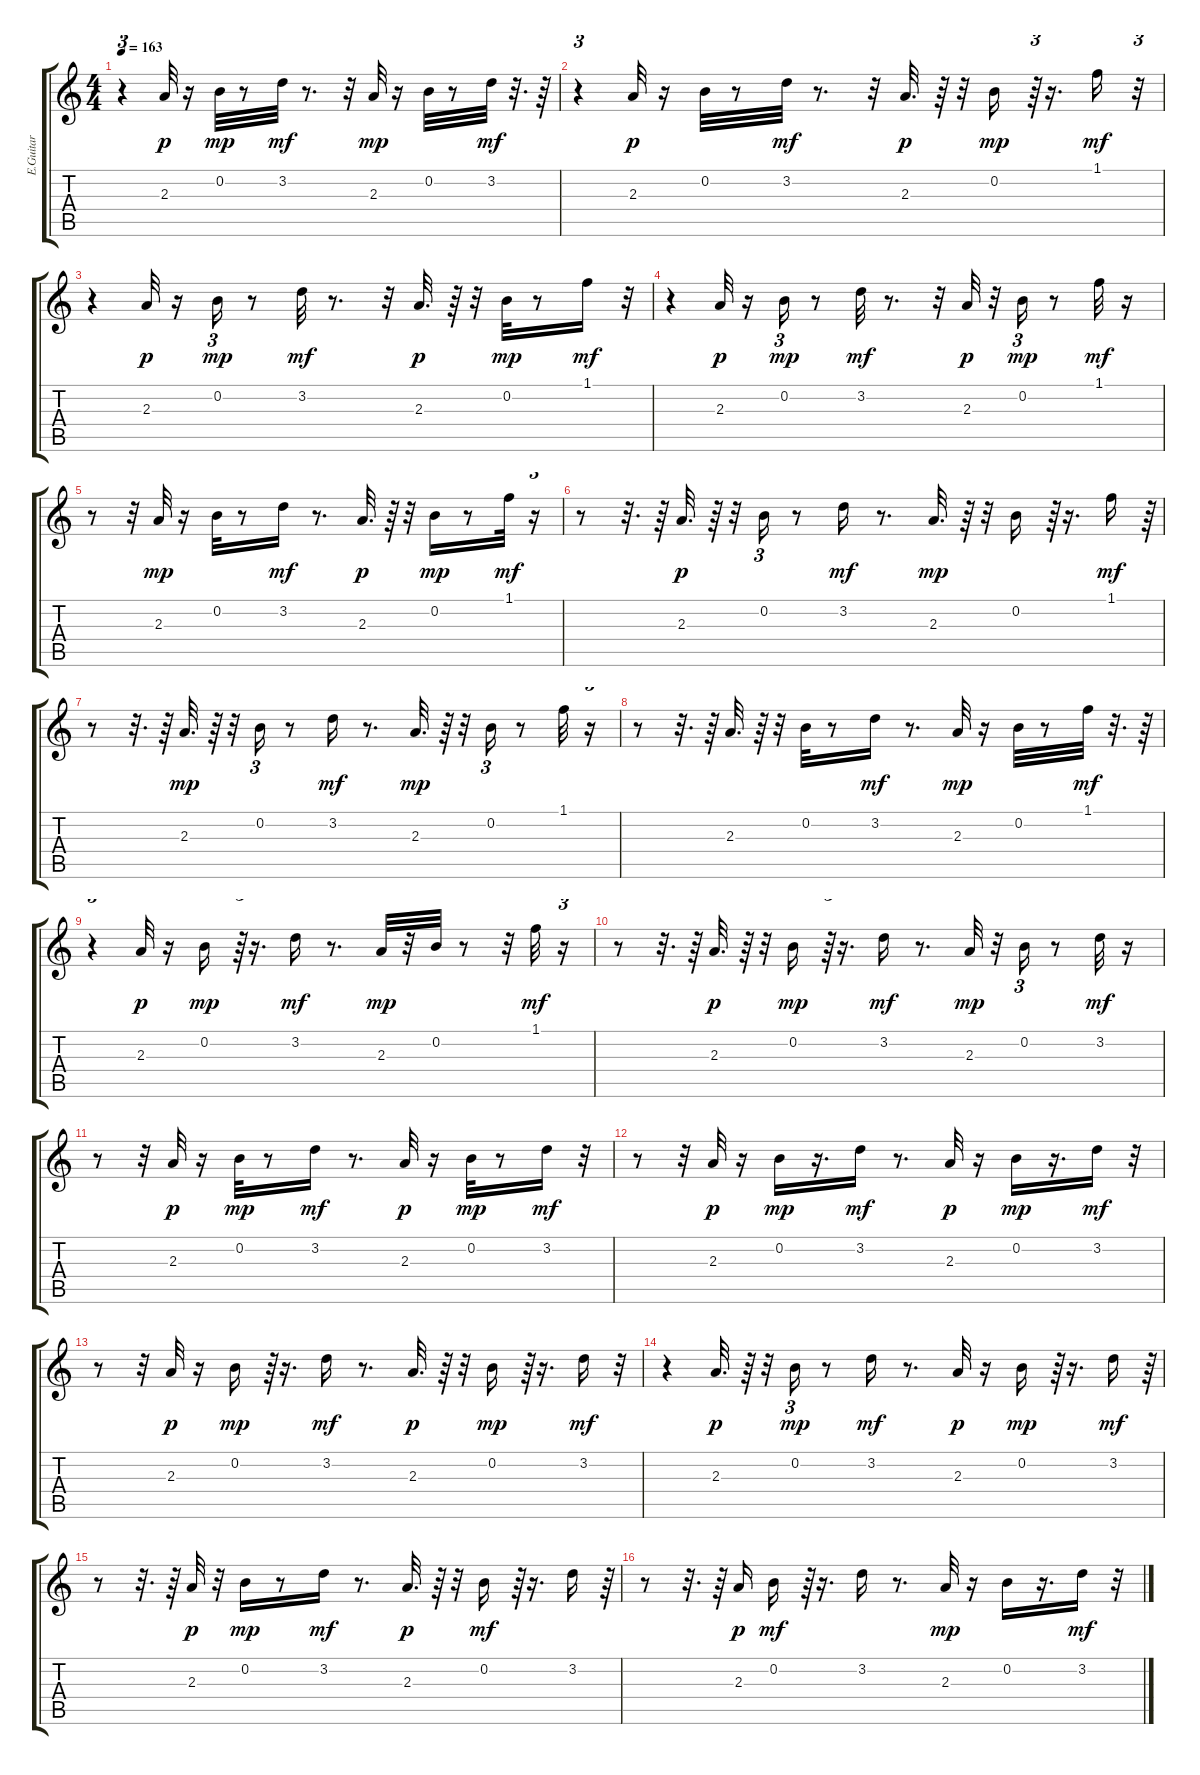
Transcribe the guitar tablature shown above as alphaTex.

\track ("E.Guitar            " "E.Guitar  ") {instrument electricguitarclean}
\staff {score tabs}
\tuning (E4 B3 G3 D3 A2 E2) {hide}
\ts (4 4)
\tempo 163
\clef g2
\ks c
r.4{tu (3 2) dy mf} 2.3.32{dy p} r.16 0.2.32{dy mp} r.8 3.2.32{dy mf} r.8{d} r.32 2.3.32{dy mp} r.16 0.2.32 r.8 3.2.32{dy mf} r.32{d} r.64 |
r.4{tu (3 2)} 2.3.32{dy p} r.16 0.2.32 r.8 3.2.32{dy mf} r.8{d} r.32 2.3.32{d dy p} r.64 r.32 0.2.16{dy mp} r.64{tu (3 2)} r.16{d} 1.1.16{dy mf} r.32{tu (3 2)} |
r.4{tu (3 2)} 2.3.32{dy p} r.16 0.2.16{tu (3 2) dy mp} r.8 3.2.32{dy mf} r.8{d} r.32 2.3.32{d dy p} r.64 r.32 0.2.32{dy mp} r.8 1.1.16{dy mf} r.32{tu (3 2)} |
r.4{tu (3 2)} 2.3.32{dy p} r.16 0.2.16{tu (3 2) dy mp} r.8 3.2.32{dy mf} r.8{d} r.32 2.3.32{dy p} r.32 0.2.16{tu (3 2) dy mp} r.8 1.1.32{dy mf} r.16 |
r.8 r.32 2.3.32{dy mp} r.16 0.2.32 r.8 3.2.16{dy mf} r.8{d} 2.3.32{d dy p} r.64 r.32 0.2.16{dy mp} r.8 1.1.32{dy mf} r.16{tu (3 2)} |
r.8 r.32{d} r.64 2.3.32{d dy p} r.64 r.32 0.2.16{tu (3 2)} r.8 3.2.16{dy mf} r.8{d} 2.3.32{d dy mp} r.64 r.32 0.2.16 r.64{tu (3 2)} r.16{d} 1.1.16{dy mf} r.64{tu (3 2)} |
r.8 r.32{d} r.64 2.3.32{d dy mp} r.64 r.32 0.2.16{tu (3 2)} r.8 3.2.16{dy mf} r.8{d} 2.3.32{d dy mp} r.64 r.32 0.2.16{tu (3 2)} r.8 1.1.32 r.16{tu (3 2)} |
r.8 r.32{d} r.64 2.3.32{d} r.64 r.32 0.2.32 r.8 3.2.16{dy mf} r.8{d} 2.3.32{dy mp} r.16 0.2.32 r.8 1.1.32{dy mf} r.32{d} r.64 |
r.4{tu (3 2)} 2.3.32{dy p} r.16 0.2.16{dy mp} r.64{tu (3 2)} r.16{d} 3.2.16{dy mf} r.8{d} 2.3.32{dy mp} r.32 0.2.32 r.8 r.32 1.1.32{dy mf} r.16{tu (3 2)} |
r.8 r.32{d} r.64 2.3.32{d dy p} r.64 r.32 0.2.16{dy mp} r.64{tu (3 2)} r.16{d} 3.2.16{dy mf} r.8{d} 2.3.32{dy mp} r.32 0.2.16{tu (3 2)} r.8 3.2.32{dy mf} r.16 |
r.8 r.32 2.3.32{dy p} r.16 0.2.32{dy mp} r.8 3.2.16{dy mf} r.8{d} 2.3.32{dy p} r.16 0.2.32{dy mp} r.8 3.2.16{dy mf} r.32 |
r.8 r.32 2.3.32{dy p} r.16 0.2.16{dy mp} r.16{d} 3.2.16{dy mf} r.8{d} 2.3.32{dy p} r.16 0.2.16{dy mp} r.16{d} 3.2.16{dy mf} r.32 |
r.8 r.32 2.3.32{dy p} r.16 0.2.16{dy mp} r.64{tu (3 2)} r.16{d} 3.2.16{dy mf} r.8{d} 2.3.32{d dy p} r.64 r.32 0.2.16{dy mp} r.64{tu (3 2)} r.16{d} 3.2.16{dy mf} r.32{tu (3 2)} |
r.4{tu (3 2)} 2.3.32{d dy p} r.64 r.32 0.2.16{tu (3 2) dy mp} r.8 3.2.16{dy mf} r.8{d} 2.3.32{dy p} r.16 0.2.16{dy mp} r.64{tu (3 2)} r.16{d} 3.2.16{dy mf} r.64{tu (3 2)} |
r.8 r.32{d} r.64 2.3.32{dy p} r.32 0.2.16{dy mp} r.8 3.2.16{dy mf} r.8{d} 2.3.32{d dy p} r.64 r.32 0.2.16{dy mf} r.64{tu (3 2)} r.16{d} 3.2.16 r.64{tu (3 2)} |
r.8 r.32{d} r.64 2.3.16{dy p} 0.2.16{dy mf} r.64{tu (3 2)} r.16{d} 3.2.16 r.8{d} 2.3.32{dy mp} r.16 0.2.16 r.16{d} 3.2.16{dy mf} r.32
